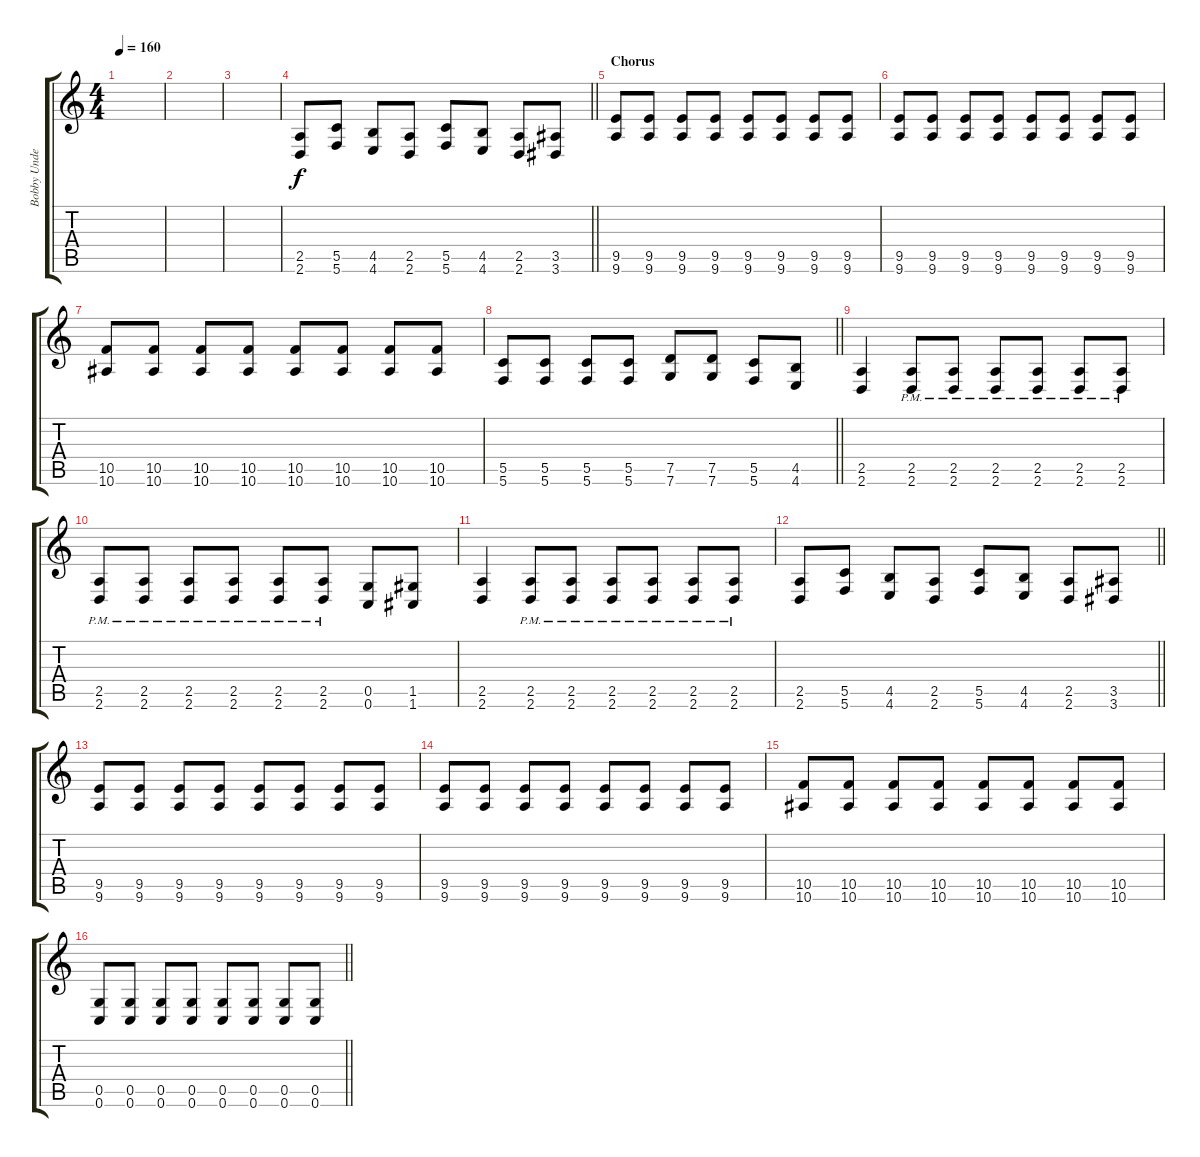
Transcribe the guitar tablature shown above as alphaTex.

\track ("Bobby Undertaker" "Bobby Unde") {instrument distortionguitar}
\staff {score tabs}
\tuning (D4 A3 F3 C3 G2 C2) {hide}
\ts (4 4)
\section ("" "")
\tempo 160
\clef g2
\ks c
|
|
|
\barLineRight lightlight
(2.5 2.6).8 (5.5 5.6).8 (4.5 4.6).8 (2.5 2.6).8 (5.5 5.6).8 (4.5 4.6).8 (2.5 2.6).8 (3.5 3.6).8 |
\section ("" "Chorus")
(9.5 9.6).8 (9.5 9.6).8 (9.5 9.6).8 (9.5 9.6).8 (9.5 9.6).8 (9.5 9.6).8 (9.5 9.6).8 (9.5 9.6).8 |
(9.5 9.6).8 (9.5 9.6).8 (9.5 9.6).8 (9.5 9.6).8 (9.5 9.6).8 (9.5 9.6).8 (9.5 9.6).8 (9.5 9.6).8 |
(10.5 10.6).8 (10.5 10.6).8 (10.5 10.6).8 (10.5 10.6).8 (10.5 10.6).8 (10.5 10.6).8 (10.5 10.6).8 (10.5 10.6).8 |
\barLineRight lightlight
(5.5 5.6).8 (5.5 5.6).8 (5.5 5.6).8 (5.5 5.6).8 (7.5 7.6).8 (7.5 7.6).8 (5.5 5.6).8 (4.5 4.6).8 |
\section ("" "")
(2.5 2.6).4 (2.5{pm} 2.6{pm}).8 (2.5{pm} 2.6{pm}).8 (2.5{pm} 2.6{pm}).8 (2.5{pm} 2.6{pm}).8 (2.5{pm} 2.6{pm}).8 (2.5{pm} 2.6{pm}).8 |
(2.5{pm} 2.6{pm}).8 (2.5{pm} 2.6{pm}).8 (2.5{pm} 2.6{pm}).8 (2.5{pm} 2.6{pm}).8 (2.5{pm} 2.6{pm}).8 (2.5{pm} 2.6{pm}).8 (0.5 0.6).8 (1.5 1.6).8 |
(2.5 2.6).4 (2.5{pm} 2.6{pm}).8 (2.5{pm} 2.6{pm}).8 (2.5{pm} 2.6{pm}).8 (2.5{pm} 2.6{pm}).8 (2.5{pm} 2.6{pm}).8 (2.5{pm} 2.6{pm}).8 |
\barLineRight lightlight
(2.5 2.6).8 (5.5 5.6).8 (4.5 4.6).8 (2.5 2.6).8 (5.5 5.6).8 (4.5 4.6).8 (2.5 2.6).8 (3.5 3.6).8 |
\section ("" "")
(9.5 9.6).8 (9.5 9.6).8 (9.5 9.6).8 (9.5 9.6).8 (9.5 9.6).8 (9.5 9.6).8 (9.5 9.6).8 (9.5 9.6).8 |
(9.5 9.6).8 (9.5 9.6).8 (9.5 9.6).8 (9.5 9.6).8 (9.5 9.6).8 (9.5 9.6).8 (9.5 9.6).8 (9.5 9.6).8 |
(10.5 10.6).8 (10.5 10.6).8 (10.5 10.6).8 (10.5 10.6).8 (10.5 10.6).8 (10.5 10.6).8 (10.5 10.6).8 (10.5 10.6).8 |
\barLineRight lightlight
(0.5 0.6).8 (0.5 0.6).8 (0.5 0.6).8 (0.5 0.6).8 (0.5 0.6).8 (0.5 0.6).8 (0.5 0.6).8 (0.5 0.6).8
